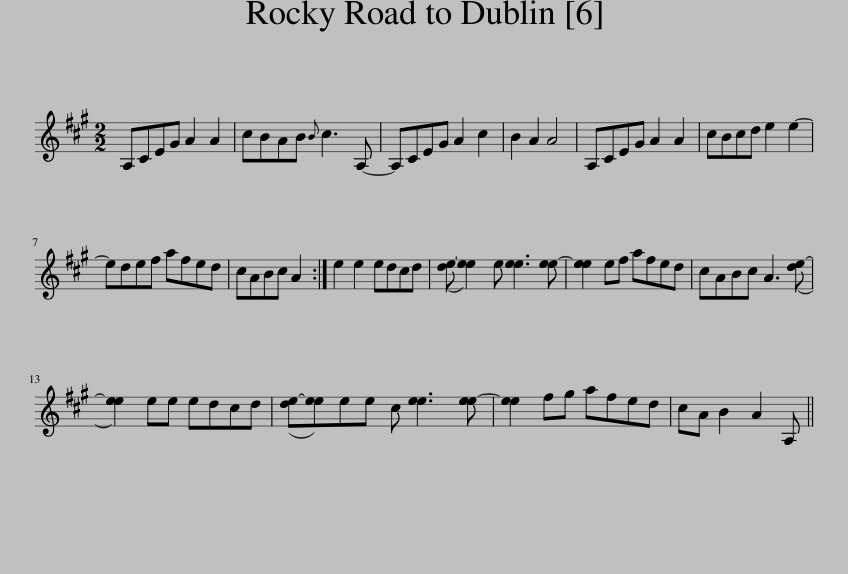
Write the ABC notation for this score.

X:1
L:1/8
M:2/2
I:linebreak $
K:A
V:1 treble
V:1
 A,CEG A2 A2 | cBAB{B} c3 A,- | A,CEG A2 c2 | B2 A2 A4 | A,CEG A2 A2 | %5
 cBcd e2 e2- |$ edef afed | cABc A2 :| e2 e2 edcd | ([de-] [ee]2) e [ee]3 [ee-] | %10
 [ee]2 ef afed | cABc A3 ([de-] |$ [ee]2) ee edcd | ([de-][ee])ee c [ee]3 [ee-] | [ee]2 fg afed | %15
 cA B2 A2 A, || %16
